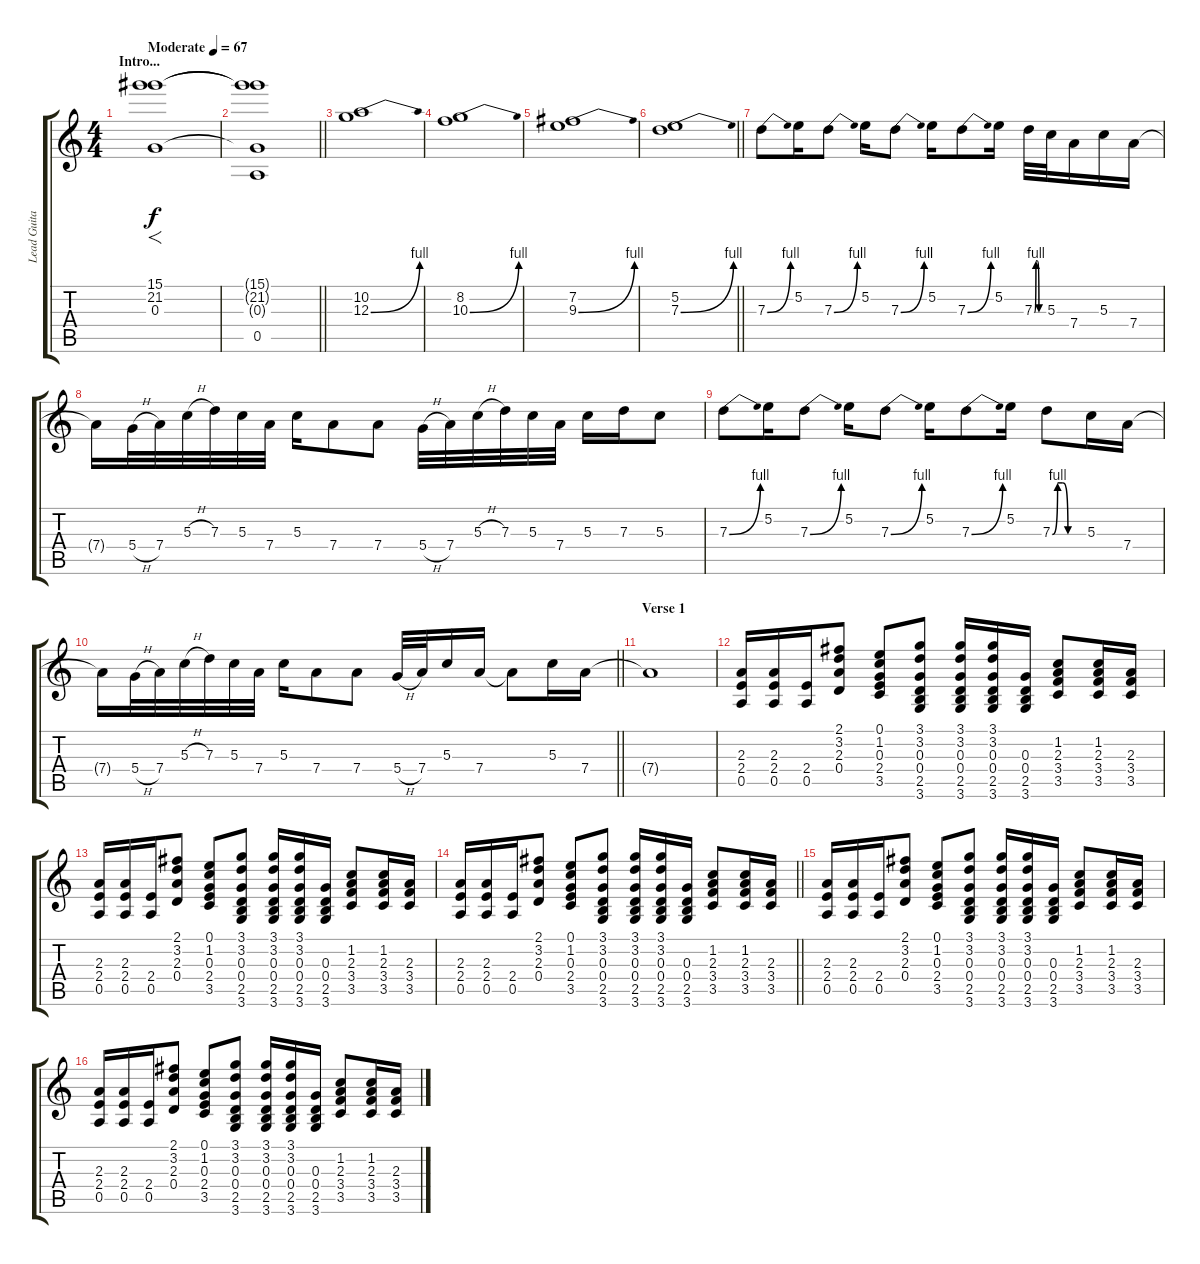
\track ("Lead Guitar " "Lead Guita") {instrument distortionguitar}
\staff {score tabs}
\tuning (E4 B3 G3 D3 A2 E2) {hide}
\ts (4 4)
\section ("" "Intro...")
\tempo (67 "Moderate")
\clef g2
\ks c
(15.1 21.2 0.3).1{f dy f instrument distortionguitar} |
\barLineRight lightlight
(15.1{t} 21.2{t} 0.3{t} 0.5).1 |
(10.2 12.3{be (bend 0 0 60 4)}).1 |
(8.2 10.3{be (bend 0 0 60 4)}).1 |
(7.2 9.3{be (bend 0 0 60 4)}).1 |
\barLineRight lightlight
(5.2 7.3{be (bend 0 0 60 4)}).1 |
7.3{be (bend 0 0 60 4)}.8 5.2.16 7.3{be (bend 0 0 60 4)}.8 5.2.16 7.3{be (bend 0 0 60 4)}.8 5.2.16 7.3{be (bend 0 0 60 4)}.8 5.2.16 7.3{be (custom 0 0 10 4 20 4 30 0 60 0)}.32 5.3.32 7.4.16 5.3.16 7.4.16 |
7.4{t}.16 5.4{h}.32 7.4.32 5.3{h}.32 7.3.32 5.3.32 7.4.32 5.3.16 7.4.8 7.4.8 5.4{h}.32 7.4.32 5.3{h}.32 7.3.32 5.3.32 7.4.32 5.3.16 7.3.16 5.3.8 |
7.3{be (bend 0 0 60 4)}.8 5.2.16 7.3{be (bend 0 0 60 4)}.8 5.2.16 7.3{be (bend 0 0 60 4)}.8 5.2.16 7.3{be (bend 0 0 60 4)}.8 5.2.16 7.3{be (custom 0 0 10 4 20 4 30 0 60 0)}.8 5.3.16 7.4.16 |
\barLineRight lightlight
7.4{t}.16 5.4{h}.32 7.4.32 5.3{h}.32 7.3.32 5.3.32 7.4.32 5.3.16 7.4.8 7.4.8 5.4{h}.32 7.4.32 5.3.16 7.4.16 7.4{t}.8 5.3.16 7.4.16 |
\section ("" "Verse 1")
7.4{t}.1 |
(2.3 2.4 0.5).16 (2.3 2.4 0.5).16 (2.4 0.5).16 (2.1 3.2 2.3 0.4).8 (0.1 1.2 0.3 2.4 3.5).8 (3.1 3.2 0.3 0.4 2.5 3.6).8 (3.1 3.2 0.3 0.4 2.5 3.6).16 (3.1 3.2 0.3 0.4 2.5 3.6).16 (0.3 0.4 2.5 3.6).16 (1.2 2.3 3.4 3.5).8 (1.2 2.3 3.4 3.5).16 (2.3 3.4 3.5).16 |
(2.3 2.4 0.5).16 (2.3 2.4 0.5).16 (2.4 0.5).16 (2.1 3.2 2.3 0.4).8 (0.1 1.2 0.3 2.4 3.5).8 (3.1 3.2 0.3 0.4 2.5 3.6).8 (3.1 3.2 0.3 0.4 2.5 3.6).16 (3.1 3.2 0.3 0.4 2.5 3.6).16 (0.3 0.4 2.5 3.6).16 (1.2 2.3 3.4 3.5).8 (1.2 2.3 3.4 3.5).16 (2.3 3.4 3.5).16 |
\barLineRight lightlight
(2.3 2.4 0.5).16 (2.3 2.4 0.5).16 (2.4 0.5).16 (2.1 3.2 2.3 0.4).8 (0.1 1.2 0.3 2.4 3.5).8 (3.1 3.2 0.3 0.4 2.5 3.6).8 (3.1 3.2 0.3 0.4 2.5 3.6).16 (3.1 3.2 0.3 0.4 2.5 3.6).16 (0.3 0.4 2.5 3.6).16 (1.2 2.3 3.4 3.5).8 (1.2 2.3 3.4 3.5).16 (2.3 3.4 3.5).16 |
(2.3 2.4 0.5).16 (2.3 2.4 0.5).16 (2.4 0.5).16 (2.1 3.2 2.3 0.4).8 (0.1 1.2 0.3 2.4 3.5).8 (3.1 3.2 0.3 0.4 2.5 3.6).8 (3.1 3.2 0.3 0.4 2.5 3.6).16 (3.1 3.2 0.3 0.4 2.5 3.6).16 (0.3 0.4 2.5 3.6).16 (1.2 2.3 3.4 3.5).8 (1.2 2.3 3.4 3.5).16 (2.3 3.4 3.5).16 |
(2.3 2.4 0.5).16 (2.3 2.4 0.5).16 (2.4 0.5).16 (2.1 3.2 2.3 0.4).8 (0.1 1.2 0.3 2.4 3.5).8 (3.1 3.2 0.3 0.4 2.5 3.6).8 (3.1 3.2 0.3 0.4 2.5 3.6).16 (3.1 3.2 0.3 0.4 2.5 3.6).16 (0.3 0.4 2.5 3.6).16 (1.2 2.3 3.4 3.5).8 (1.2 2.3 3.4 3.5).16 (2.3 3.4 3.5).16
